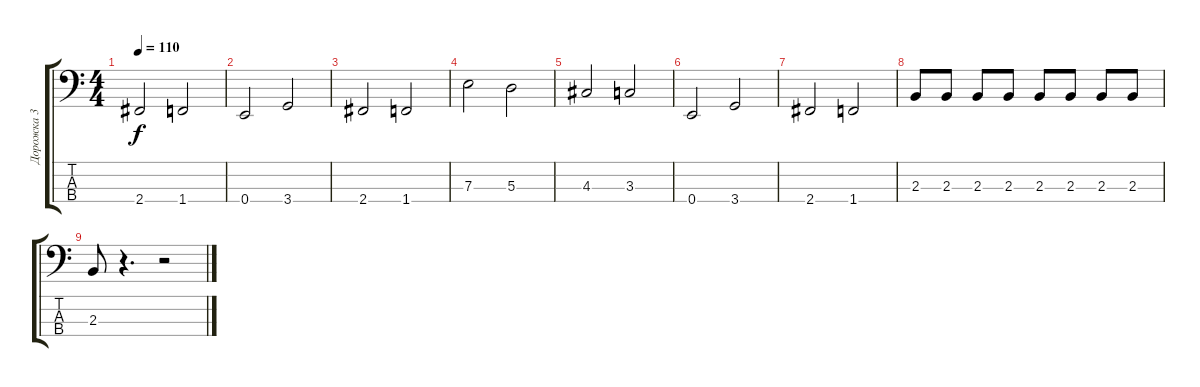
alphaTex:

\track ("Дорожка 3" "Дорожка 3") {instrument electricbassfinger}
\staff {score tabs}
\tuning (G2 D2 A1 E1) {hide}
\ts (4 4)
\tempo 110
\clef f4
\ks c
2.4.2{dy f} 1.4.2 |
0.4.2 3.4.2 |
2.4.2 1.4.2 |
7.3.2 5.3.2 |
4.3.2 3.3.2 |
0.4.2 3.4.2 |
2.4.2 1.4.2 |
2.3.8 2.3.8 2.3.8 2.3.8 2.3.8 2.3.8 2.3.8 2.3.8 |
2.3.8 r.4{d} r.2
